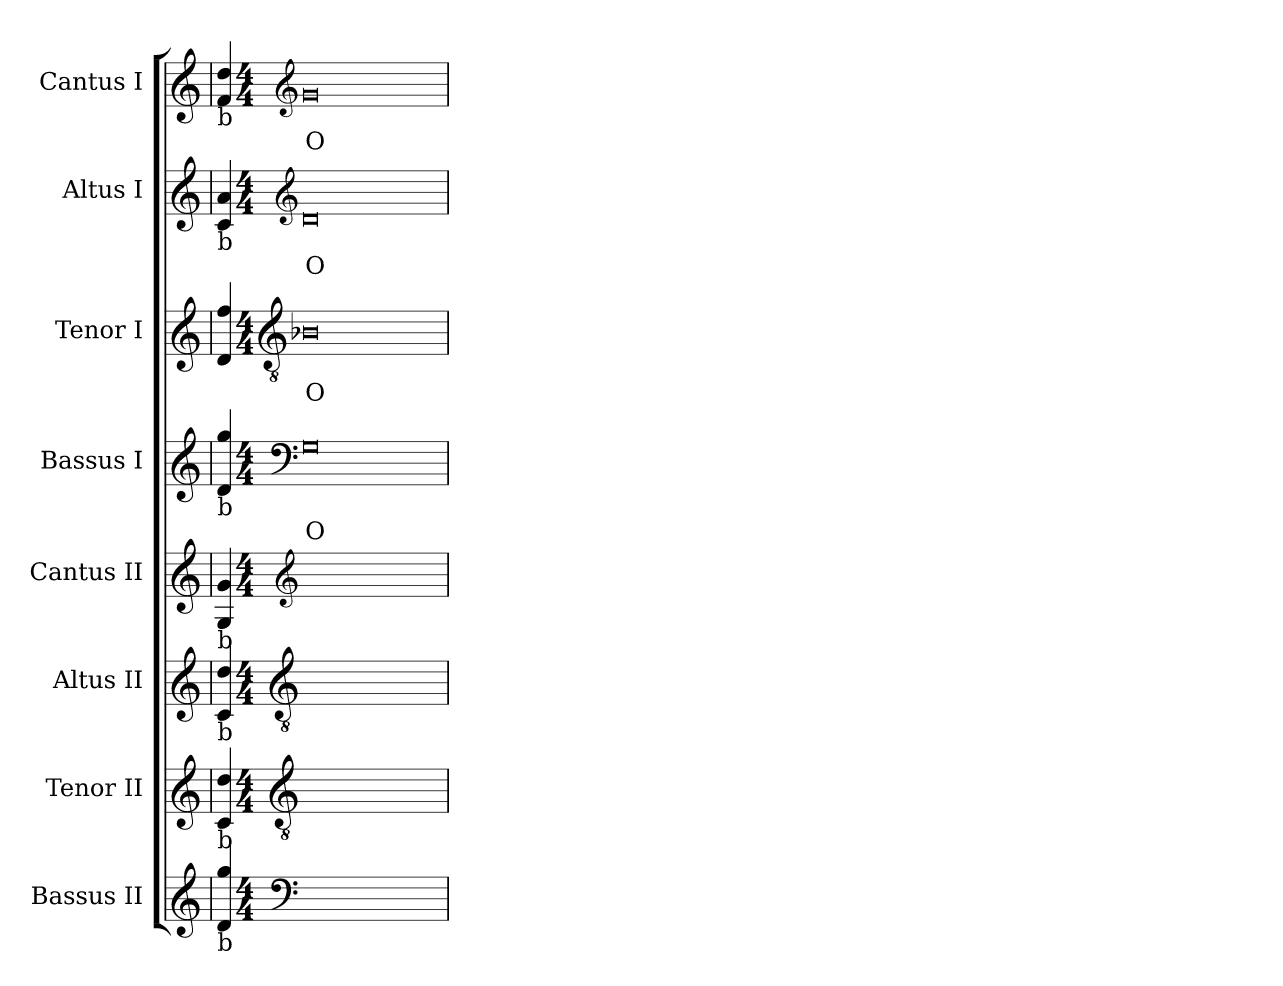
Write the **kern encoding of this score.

**kern	**kern	**kern	**kern	**kern	**text	**kern	**text	**kern	**text	**kern	**text
*part8	*part7	*part6	*part5	*part4	*part4	*part3	*part3	*part2	*part2	*part1	*part1
*staff8	*staff7	*staff6	*staff5	*staff4	*staff4	*staff3	*staff3	*staff2	*staff2	*staff1	*staff1
*I"Bassus II	*I"Tenor II	*I"Altus II	*I"Cantus II	*I"Bassus I	*	*I"Tenor I	*	*I"Altus I	*	*I"Cantus I	*
!!LO:PB:g=z
*stria5	*stria5	*stria5	*stria5	*stria5	*	*stria5	*	*stria5	*	*stria5	*
=1	=1	=1	=1	=1	=1!	=1	=1!	=1	=1!	=1!	=1!
!	!	!	!	!	!	!	!	!	!	!LO:TX:b:t=b	!
!	!	!	!	!	!	!	!	!LO:TX:b:t=b	!	!	!
!	!	!	!	!LO:TX:b:t=b	!	!	!	!	!	!	!
!	!	!	!LO:TX:b:t=b	!	!	!	!	!	!	!	!
!	!	!LO:TX:b:t=b	!	!	!	!	!	!	!	!	!
!	!LO:TX:b:t=b	!	!	!	!	!	!	!	!	!	!
!LO:TX:b:t=b	!	!	!	!	!	!	!	!	!	!	!
4gg/ 4d/	4dd/ 4c/	4dd/ 4c/	4g/ 4G/	4gg/ 4d/	.	4ff/ 4d/	.	4a/ 4c/	.	4dd/ 4f/	.
*clefF4	*clefGv2	*clefGv2	*clefG2	*clefF4	*	*clefGv2	*	*clefG2	*	*clefG2	*
*M4/4	*M4/4	*M4/4	*M4/4	*M4/4	*	*M4/4	*	*M4/4	*	*M4/4	*
*met(c)	*met(c)	*met(c)	*met(c)	*met(c)	*	*met(c)	*	*met(c)	*	*met(c)	*
!	!	!	!	!	!LO:LY:b:cj	!	!LO:LY:b:cj	!	!LO:LY:b:cj	!	!LO:LY:b:cj
0ryy	0ryy	0ryy	0ryy	0G	O	0B-X	O	0d	O	0g	O
=	=	=	=	=	=	=	=	=	=	=	=
*-	*-	*-	*-	*-	*-	*-	*-	*-	*-	*-	*-
